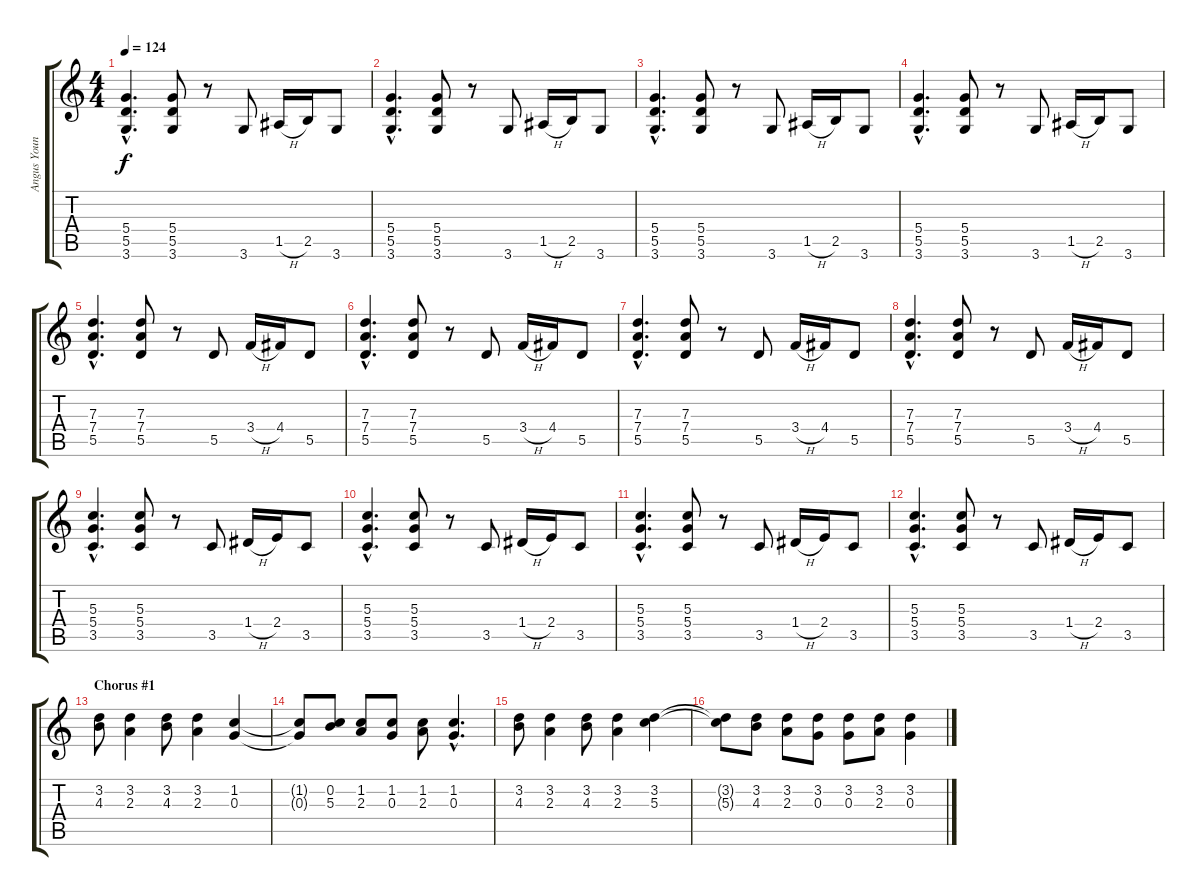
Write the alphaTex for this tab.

\track ("Angus Young" "Angus Youn") {instrument overdrivenguitar}
\staff {score tabs}
\tuning (E4 B3 G3 D3 A2 E2) {hide}
\ts (4 4)
\tempo 124
\clef g2
\ks c
(5.4{hac} 5.5{hac} 3.6{hac}).4{d dy f} (5.4 5.5 3.6).8 r.8 3.6.8 1.5{h}.16 2.5.16 3.6.8 |
(5.4{hac} 5.5{hac} 3.6{hac}).4{d} (5.4 5.5 3.6).8 r.8 3.6.8 1.5{h}.16 2.5.16 3.6.8 |
(5.4{hac} 5.5{hac} 3.6{hac}).4{d} (5.4 5.5 3.6).8 r.8 3.6.8 1.5{h}.16 2.5.16 3.6.8 |
(5.4{hac} 5.5{hac} 3.6{hac}).4{d} (5.4 5.5 3.6).8 r.8 3.6.8 1.5{h}.16 2.5.16 3.6.8 |
(7.3{hac} 7.4{hac} 5.5{hac}).4{d} (7.3 7.4 5.5).8 r.8 5.5.8 3.4{h}.16 4.4.16 5.5.8 |
(7.3{hac} 7.4{hac} 5.5{hac}).4{d} (7.3 7.4 5.5).8 r.8 5.5.8 3.4{h}.16 4.4.16 5.5.8 |
(7.3{hac} 7.4{hac} 5.5{hac}).4{d} (7.3 7.4 5.5).8 r.8 5.5.8 3.4{h}.16 4.4.16 5.5.8 |
(7.3{hac} 7.4{hac} 5.5{hac}).4{d} (7.3 7.4 5.5).8 r.8 5.5.8 3.4{h}.16 4.4.16 5.5.8 |
(5.3{hac} 5.4{hac} 3.5{hac}).4{d} (5.3 5.4 3.5).8 r.8 3.5.8 1.4{h}.16 2.4.16 3.5.8 |
(5.3{hac} 5.4{hac} 3.5{hac}).4{d} (5.3 5.4 3.5).8 r.8 3.5.8 1.4{h}.16 2.4.16 3.5.8 |
(5.3{hac} 5.4{hac} 3.5{hac}).4{d} (5.3 5.4 3.5).8 r.8 3.5.8 1.4{h}.16 2.4.16 3.5.8 |
(5.3{hac} 5.4{hac} 3.5{hac}).4{d} (5.3 5.4 3.5).8 r.8 3.5.8 1.4{h}.16 2.4.16 3.5.8 |
\section ("" "Chorus #1")
(3.2 4.3).8 (3.2 2.3).4 (3.2 4.3).8 (3.2 2.3).4 (1.2 0.3).4 |
(1.2{t} 0.3{t}).8 (0.2 5.3).8 (1.2 2.3).8 (1.2 0.3).8 (1.2 2.3).8 (1.2{hac} 0.3{hac}).4{d} |
(3.2 4.3).8 (3.2 2.3).4 (3.2 4.3).8 (3.2 2.3).4 (3.2 5.3).4 |
(3.2{t} 5.3{t}).8 (3.2 4.3).8 (3.2 2.3).8 (3.2 0.3).8 (3.2 0.3).8 (3.2 2.3).8 (3.2 0.3).4
